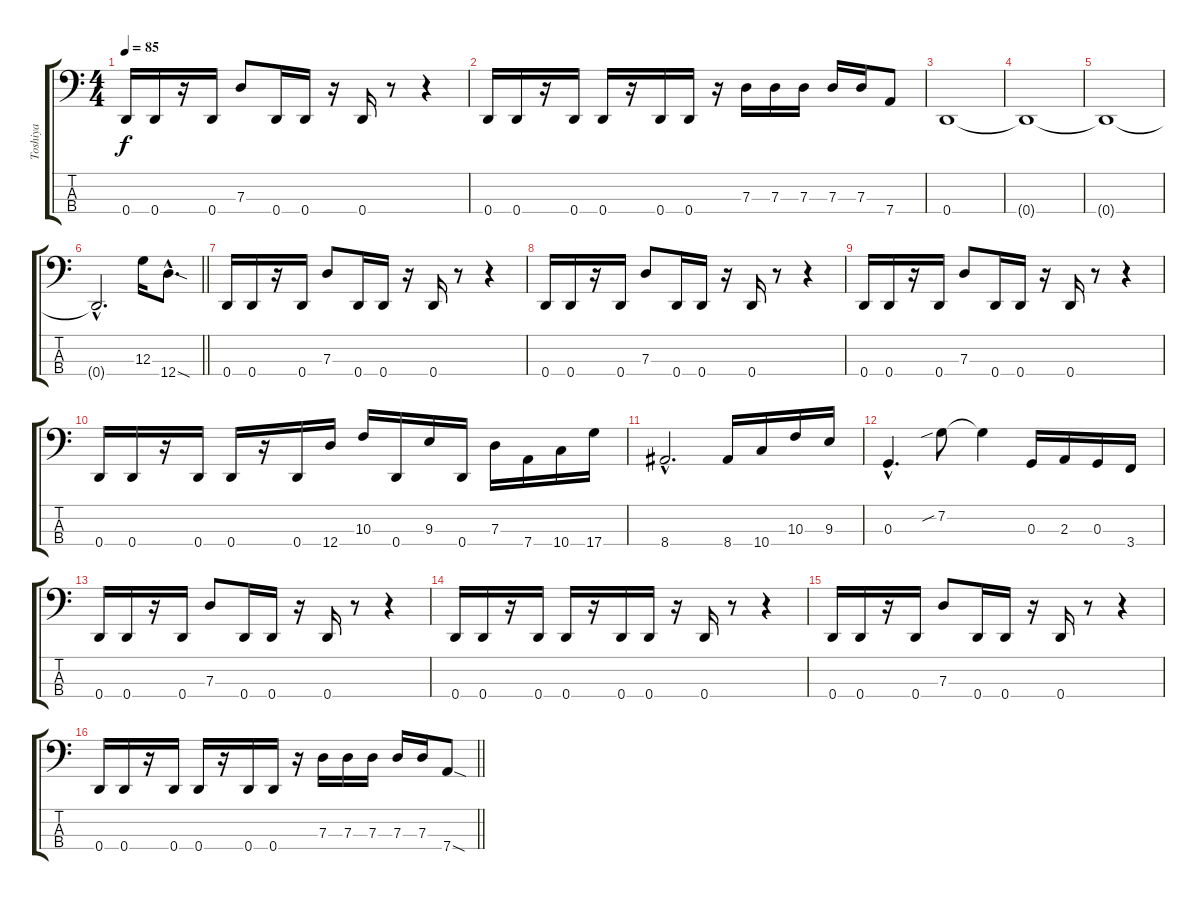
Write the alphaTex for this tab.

\track ("Toshiya" "Toshiya") {instrument electricbasspick}
\staff {score tabs}
\tuning (F2 C2 G1 D1) {hide}
\ts (4 4)
\tempo 85
\clef f4
\ks c
0.4.16{dy f} 0.4.16 r.16 0.4.16 7.3.8 0.4.16 0.4.16 r.16 0.4.16 r.8 r.4 |
0.4.16 0.4.16 r.16 0.4.16 0.4.16 r.16 0.4.16 0.4.16 r.16 7.3.16 7.3.16 7.3.16 7.3.16 7.3.16 7.4.8 |
0.4.1 |
0.4{t}.1 |
0.4{t}.1 |
\barLineRight lightlight
0.4{hac t}.2{d} 12.3.16 12.4{sod hac}.8{d} |
0.4.16 0.4.16 r.16 0.4.16 7.3.8 0.4.16 0.4.16 r.16 0.4.16 r.8 r.4 |
0.4.16 0.4.16 r.16 0.4.16 7.3.8 0.4.16 0.4.16 r.16 0.4.16 r.8 r.4 |
0.4.16 0.4.16 r.16 0.4.16 7.3.8 0.4.16 0.4.16 r.16 0.4.16 r.8 r.4 |
0.4.16 0.4.16 r.16 0.4.16 0.4.16 r.16 0.4.16 12.4.16 10.3.16 0.4.16 9.3.16 0.4.16 7.3.16 7.4.16 10.4.16 17.4.16 |
8.4{hac}.2{d} 8.4.16 10.4.16 10.3.16 9.3.16 |
0.3{hac}.4{d} 7.2{sib}.8 7.2{t}.4 0.3.16 2.3.16 0.3.16 3.4.16 |
0.4.16 0.4.16 r.16 0.4.16 7.3.8 0.4.16 0.4.16 r.16 0.4.16 r.8 r.4 |
0.4.16 0.4.16 r.16 0.4.16 0.4.16 r.16 0.4.16 0.4.16 r.16 0.4.16 r.8 r.4 |
0.4.16 0.4.16 r.16 0.4.16 7.3.8 0.4.16 0.4.16 r.16 0.4.16 r.8 r.4 |
\barLineRight lightlight
0.4.16 0.4.16 r.16 0.4.16 0.4.16 r.16 0.4.16 0.4.16 r.16 7.3.16 7.3.16 7.3.16 7.3.16 7.3.16 7.4{sod}.8
